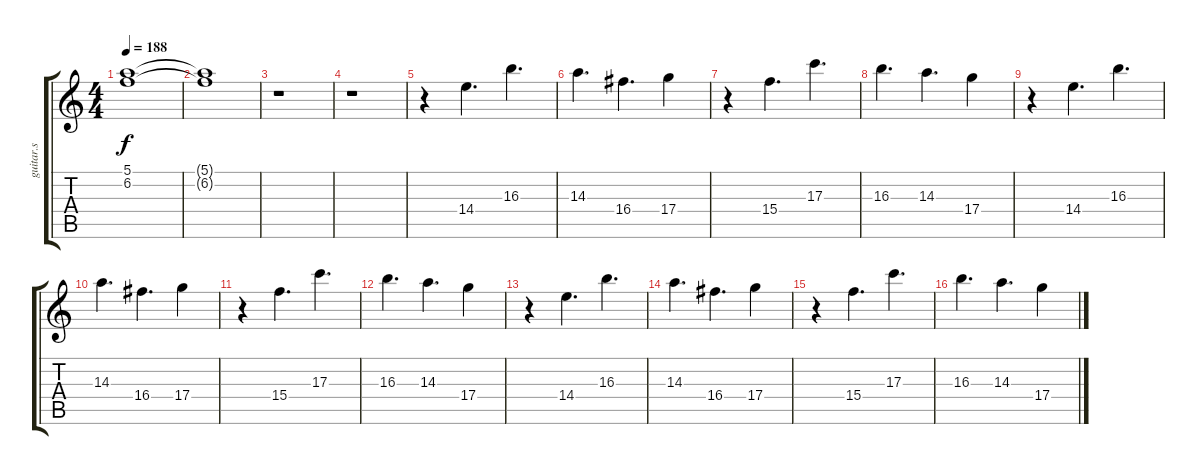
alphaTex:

\track ("guitar.s" "guitar.s") {instrument overdrivenguitar}
\staff {score tabs}
\tuning (E4 B3 G3 D3 A2 E2) {hide}
\ts (4 4)
\tempo 188
\clef g2
\ks c
(5.1 6.2).1{dy f} |
(5.1{t} 6.2{t}).1{volume 0} |
r.1 |
r.1 |
r.4{volume 16} 14.4.4{d} 16.3.4{d} |
14.3.4{d} 16.4.4{d} 17.4.4 |
r.4 15.4.4{d} 17.3.4{d} |
16.3.4{d} 14.3.4{d} 17.4.4 |
r.4 14.4.4{d} 16.3.4{d} |
14.3.4{d} 16.4.4{d} 17.4.4 |
r.4 15.4.4{d} 17.3.4{d} |
16.3.4{d} 14.3.4{d} 17.4.4 |
r.4 14.4.4{d} 16.3.4{d} |
14.3.4{d} 16.4.4{d} 17.4.4 |
r.4 15.4.4{d} 17.3.4{d} |
16.3.4{d} 14.3.4{d} 17.4.4
